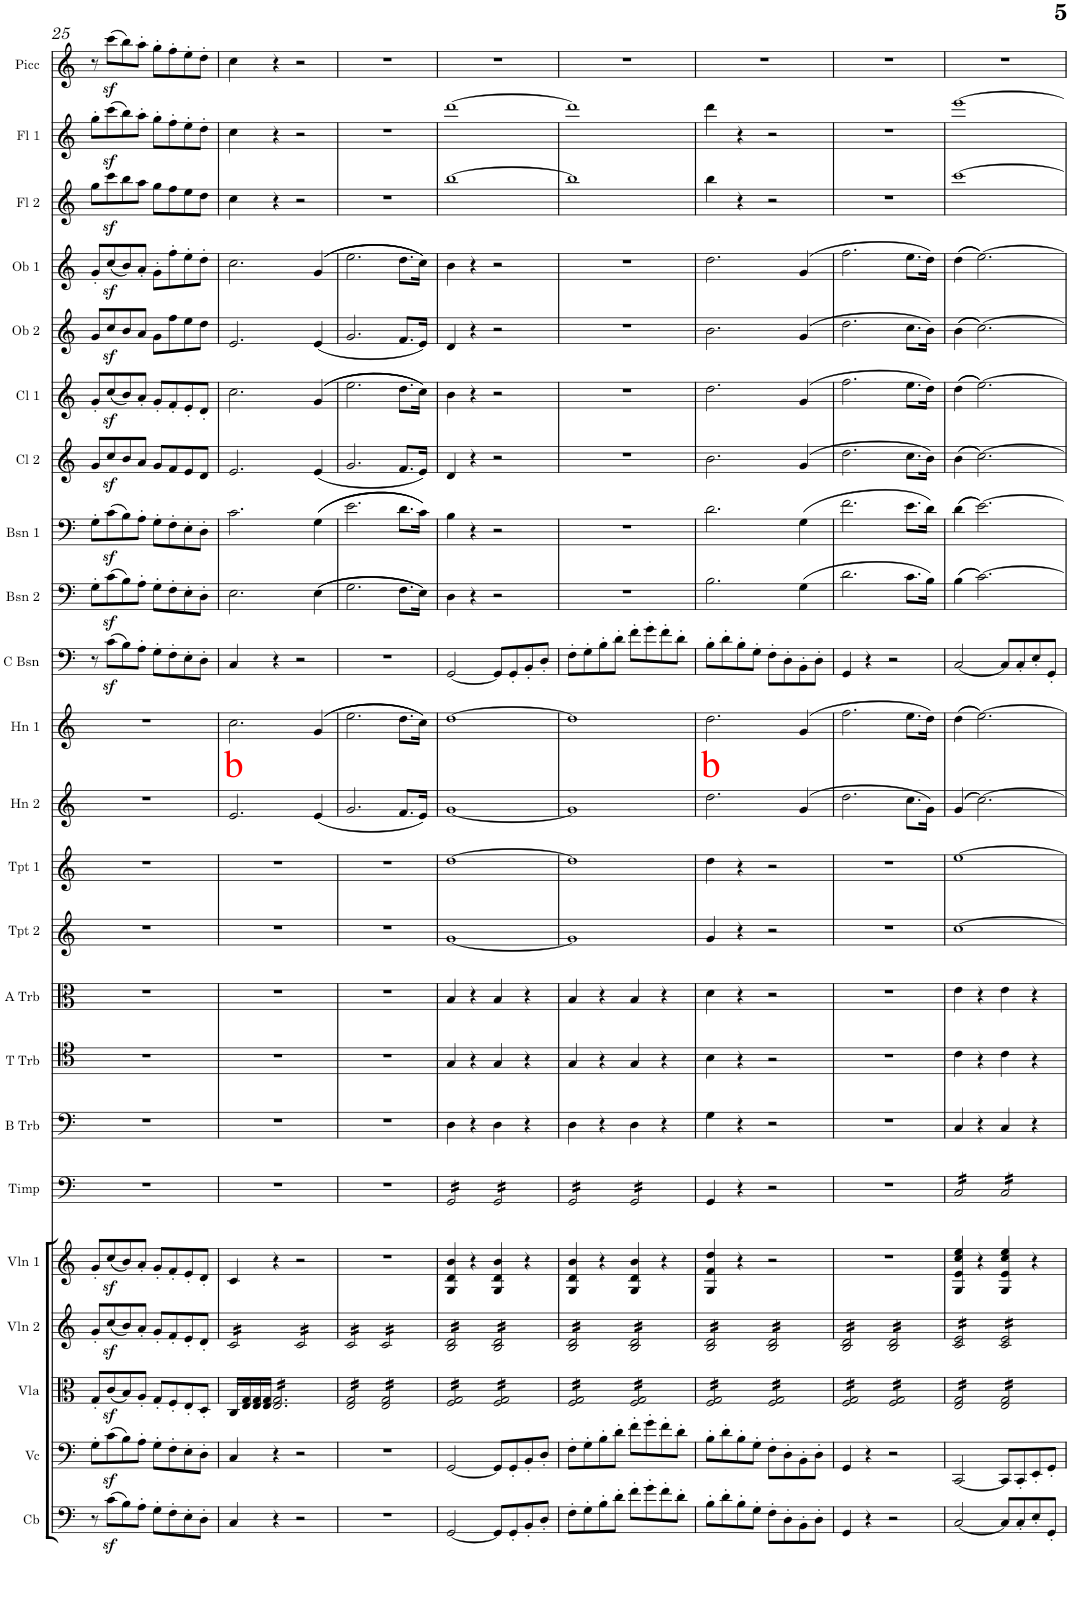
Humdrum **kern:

**kern	**kern	**kern	**kern	**kern	**kern	**kern	**kern	**kern	**kern	**kern	**kern	**kern	**text	**kern	**kern	**kern	**kern	**kern	**kern	**kern	**kern	**kern	**kern
*part23	*part22	*part21	*part20	*part19	*part18	*part17	*part16	*part15	*part14	*part13	*part12	*part11	*part11	*part10	*part9	*part8	*part7	*part6	*part5	*part4	*part3	*part2	*part1
*staff23	*staff22	*staff21	*staff20	*staff19	*staff18	*staff17	*staff16	*staff15	*staff14	*staff13	*staff12	*staff11	*staff11	*staff10	*staff9	*staff8	*staff7	*staff6	*staff5	*staff4	*staff3	*staff2	*staff1
*I"Contrabass	*I"Violoncello	*I"Viola	*I"Violin 2	*I"Violin 1	*I"C, G Timpani	*I"Bass Trombone	*I"Tenor Trombone	*I"Alto Trombone	*I"C Trumpet 2	*I"C Trumpet 1	*I"C Horn 2	*I"C Horn 1	*	*I"Contrabassoon	*I"Bassoon 2	*I"Bassoon 1	*I"C Clarinet 2	*I"C Clarinet 1	*I"Oboe 2	*I"Oboe 1	*I"Flute 2	*I"Flute 1	*I"Piccolo
*I'Cb	*I'Vc	*I'Vla	*I'Vln 2	*I'Vln 1	*I'Timp	*I'B Trb	*I'T Trb	*I'A Trb	*I'Tpt 2	*I'Tpt 1	*I'Hn 2	*I'Hn 1	*	*I'C Bsn	*I'Bsn 2	*I'Bsn 1	*I'Cl 2	*I'Cl 1	*I'Ob 2	*I'Ob 1	*I'Fl 2	*I'Fl 1	*I'Picc
!!LO:PB:g=z
*clefF4	*clefF4	*clefC3	*clefG2	*clefG2	*clefF4	*clefF4	*clefC4	*clefC3	*clefG2	*clefG2	*clefG2	*clefG2	*	*clefF4	*clefF4	*clefF4	*clefG2	*clefG2	*clefG2	*clefG2	*clefG2	*clefG2	*clefG2
*Trd7c12	*	*	*	*	*	*	*	*	*	*	*Trd7c12	*Trd7c12	*	*Trd7c12	*	*	*Trd1c2	*Trd1c2	*	*	*	*	*Trd-7c-12
*k[]	*k[]	*k[]	*k[]	*k[]	*k[]	*k[]	*k[]	*k[]	*k[]	*k[]	*k[]	*k[]	*	*k[]	*k[]	*k[]	*k[]	*k[]	*k[]	*k[]	*k[]	*k[]	*k[]
*M4/4	*M4/4	*M4/4	*M4/4	*M4/4	*M4/4	*M4/4	*M4/4	*M4/4	*M4/4	*M4/4	*M4/4	*M4/4	*	*M4/4	*M4/4	*M4/4	*M4/4	*M4/4	*M4/4	*M4/4	*M4/4	*M4/4	*M4/4
*met(c)	*met(c)	*met(c)	*met(c)	*met(c)	*met(c)	*met(c)	*met(c)	*met(c)	*met(c)	*met(c)	*met(c)	*met(c)	*	*met(c)	*met(c)	*met(c)	*met(c)	*met(c)	*met(c)	*met(c)	*met(c)	*met(c)	*met(c)
=25	=25	=25	=25	=25	=25	=25	=25	=25	=25	=25	=25	=25	=25	=25	=25	=25	=25	=25	=25	=25	=25	=25	=25
8r	8G'\L	8G'/L	8g'/L	8g'/L	1r	1r	1r	1r	1r	1r	1r	1r	.	8r	8G'\L	8G'\L	8g/L	8g'/L	8g/L	8g'/L	8gg\L	8gg'\L	8r
(8cz<\L	(8cz<\	(8cz</	(8ccz</	(8ccz</	.	.	.	.	.	.	.	.	.	(8cz<\L	(8cz<\	(8cz<\	8ccz</	(8ccz</	8ccz</	(8ccz</	8cccz<\	(8cccz<\	(8cccz<\L
8B\)	8B\)	8B/)	8b/)	8b/)	.	.	.	.	.	.	.	.	.	8B\)	8B\)	8B\)	8b/	8b/)	8b/	8b/)	8bb\	8bb\)	8bb\)
8A'\J	8A'\J	8A'/J	8a'/J	8a'/J	.	.	.	.	.	.	.	.	.	8A'\J	8A'\J	8A'\J	8a/J	8a'/J	8a/J	8a'/J	8aa\J	8aa'\J	8aa'\J
8G'\L	8G'\L	8G'/L	8g'/L	8g'/L	.	.	.	.	.	.	.	.	.	8G'\L	8G'\L	8G'\L	8g/L	8g'/L	8g\L	8g'\L	8gg\L	8gg'\L	8gg'\L
8F'\	8F'\	8F'/	8f'/	8f'/	.	.	.	.	.	.	.	.	.	8F'\	8F'\	8F'\	8f/	8f'/	8ff\	8ff'\	8ff\	8ff'\	8ff'\
8E'\	8E'\	8E'/	8e'/	8e'/	.	.	.	.	.	.	.	.	.	8E'\	8E'\	8E'\	8e/	8e'/	8ee\	8ee'\	8ee\	8ee'\	8ee'\
8D'\J	8D'\J	8D'/J	8d'/J	8d'/J	.	.	.	.	.	.	.	.	.	8D'\J	8D'\J	8D'\J	8d/J	8d'/J	8dd\J	8dd'\J	8dd\J	8dd'\J	8dd'\J
=26	=26	=26	=26	=26	=26	=26	=26	=26	=26	=26	=26	=26	=26	=26	=26	=26	=26	=26	=26	=26	=26	=26	=26
!	!	!	!	!	!	!	!	!	!	!	!	!	!LO:LY:b:color=#FF0000	!	!	!	!	!	!	!	!	!	!
*	*	*	*tremolo	*	*	*	*	*	*	*	*	*	*	*	*	*	*	*	*	*	*	*	*
4C/	4C/	16C/LL	16c/LL	4c/	1r	1r	1r	1r	1r	1r	2.e/	2.cc\	b	4C/	2.E\	2.c\	2.e/	2.cc\	2.e/	2.cc\	4cc\	4cc\	4cc\
.	.	16E/ 16G/	16c/	.	.	.	.	.	.	.	.	.	.	.	.	.	.	.	.	.	.	.	.
.	.	16E/ 16G/	16c/	.	.	.	.	.	.	.	.	.	.	.	.	.	.	.	.	.	.	.	.
.	.	16E/ 16G/JJ	16c/	.	.	.	.	.	.	.	.	.	.	.	.	.	.	.	.	.	.	.	.
*	*	*tremolo	*	*	*	*	*	*	*	*	*	*	*	*	*	*	*	*	*	*	*	*	*
4r	4r	16E/ 16G/LL	16c/	4r	.	.	.	.	.	.	.	.	.	4r	.	.	.	.	.	.	4r	4r	4r
.	.	16E/ 16G/	16c/	.	.	.	.	.	.	.	.	.	.	.	.	.	.	.	.	.	.	.	.
.	.	16E/ 16G/	16c/	.	.	.	.	.	.	.	.	.	.	.	.	.	.	.	.	.	.	.	.
.	.	16E/ 16G/	16c/JJ	.	.	.	.	.	.	.	.	.	.	.	.	.	.	.	.	.	.	.	.
2r	2r	16E/ 16G/	16c/LL	2r	.	.	.	.	.	.	.	.	.	2r	.	.	.	.	.	.	2r	2r	2r
.	.	16E/ 16G/	16c/	.	.	.	.	.	.	.	.	.	.	.	.	.	.	.	.	.	.	.	.
.	.	16E/ 16G/	16c/	.	.	.	.	.	.	.	.	.	.	.	.	.	.	.	.	.	.	.	.
.	.	16E/ 16G/	16c/	.	.	.	.	.	.	.	.	.	.	.	.	.	.	.	.	.	.	.	.
.	.	16E/ 16G/	16c/	.	.	.	.	.	.	.	(<4e/	((4g/	.	.	((4E\	((4G\	(<4e/	((4g/	(<4e/	((4g/	.	.	.
.	.	16E/ 16G/	16c/	.	.	.	.	.	.	.	.	.	.	.	.	.	.	.	.	.	.	.	.
.	.	16E/ 16G/	16c/	.	.	.	.	.	.	.	.	.	.	.	.	.	.	.	.	.	.	.	.
.	.	16E/ 16G/JJ	16c/JJ	.	.	.	.	.	.	.	.	.	.	.	.	.	.	.	.	.	.	.	.
=27	=27	=27	=27	=27	=27	=27	=27	=27	=27	=27	=27	=27	=27	=27	=27	=27	=27	=27	=27	=27	=27	=27	=27
1r	1r	16E/ 16G/LL	16c/LL	1r	1r	1r	1r	1r	1r	1r	2.g/	2.ee\	.	1r	2.G\	2.e\	2.g/	2.ee\	2.g/	2.ee\	1r	1r	1r
.	.	16E/ 16G/	16c/	.	.	.	.	.	.	.	.	.	.	.	.	.	.	.	.	.	.	.	.
.	.	16E/ 16G/	16c/	.	.	.	.	.	.	.	.	.	.	.	.	.	.	.	.	.	.	.	.
.	.	16E/ 16G/	16c/	.	.	.	.	.	.	.	.	.	.	.	.	.	.	.	.	.	.	.	.
.	.	16E/ 16G/	16c/	.	.	.	.	.	.	.	.	.	.	.	.	.	.	.	.	.	.	.	.
.	.	16E/ 16G/	16c/	.	.	.	.	.	.	.	.	.	.	.	.	.	.	.	.	.	.	.	.
.	.	16E/ 16G/	16c/	.	.	.	.	.	.	.	.	.	.	.	.	.	.	.	.	.	.	.	.
.	.	16E/ 16G/JJ	16c/JJ	.	.	.	.	.	.	.	.	.	.	.	.	.	.	.	.	.	.	.	.
.	.	16E/ 16G/LL	16c/LL	.	.	.	.	.	.	.	.	.	.	.	.	.	.	.	.	.	.	.	.
.	.	16E/ 16G/	16c/	.	.	.	.	.	.	.	.	.	.	.	.	.	.	.	.	.	.	.	.
.	.	16E/ 16G/	16c/	.	.	.	.	.	.	.	.	.	.	.	.	.	.	.	.	.	.	.	.
.	.	16E/ 16G/	16c/	.	.	.	.	.	.	.	.	.	.	.	.	.	.	.	.	.	.	.	.
.	.	16E/ 16G/	16c/	.	.	.	.	.	.	.	8.f/L	8.dd\L	.	.	8.F\L	8.d\L	8.f/L	8.dd\L	8.f/L	8.dd\L	.	.	.
.	.	16E/ 16G/	16c/	.	.	.	.	.	.	.	.	.	.	.	.	.	.	.	.	.	.	.	.
.	.	16E/ 16G/	16c/	.	.	.	.	.	.	.	.	.	.	.	.	.	.	.	.	.	.	.	.
.	.	16E/ 16G/JJ	16c/JJ	.	.	.	.	.	.	.	16e/Jk)	16cc\Jk))	.	.	16E\Jk))	16c\Jk))	16e/Jk)	16cc\Jk))	16e/Jk)	16cc\Jk))	.	.	.
=28	=28	=28	=28	=28	=28	=28	=28	=28	=28	=28	=28	=28	=28	=28	=28	=28	=28	=28	=28	=28	=28	=28	=28
*	*	*	*	*	*tremolo	*	*	*	*	*	*	*	*	*	*	*	*	*	*	*	*	*	*
[2GG/	[2GG/	16F/ 16G/LL	16B/ 16d/LL	4G/ 4d/ 4b/	16GG/LL	4D\	4G/	4B/	[1g	[1dd	[1g	[1dd	.	[2GG/	4D\	4B\	4d/	4b\	4d/	4b\	[1bb	[1ddd	1r
.	.	16F/ 16G/	16B/ 16d/	.	16GG/	.	.	.	.	.	.	.	.	.	.	.	.	.	.	.	.	.	.
.	.	16F/ 16G/	16B/ 16d/	.	16GG/	.	.	.	.	.	.	.	.	.	.	.	.	.	.	.	.	.	.
.	.	16F/ 16G/	16B/ 16d/	.	16GG/	.	.	.	.	.	.	.	.	.	.	.	.	.	.	.	.	.	.
.	.	16F/ 16G/	16B/ 16d/	4r	16GG/	4r	4r	4r	.	.	.	.	.	.	4r	4r	4r	4r	4r	4r	.	.	.
.	.	16F/ 16G/	16B/ 16d/	.	16GG/	.	.	.	.	.	.	.	.	.	.	.	.	.	.	.	.	.	.
.	.	16F/ 16G/	16B/ 16d/	.	16GG/	.	.	.	.	.	.	.	.	.	.	.	.	.	.	.	.	.	.
.	.	16F/ 16G/JJ	16B/ 16d/JJ	.	16GG/JJ	.	.	.	.	.	.	.	.	.	.	.	.	.	.	.	.	.	.
8GG/L]	8GG/L]	16F/ 16G/LL	16B/ 16d/LL	4G/ 4d/ 4b/	16GG/LL	4D\	4G/	4B/	.	.	.	.	.	8GG/L]	2r	2r	2r	2r	2r	2r	.	.	.
.	.	16F/ 16G/	16B/ 16d/	.	16GG/	.	.	.	.	.	.	.	.	.	.	.	.	.	.	.	.	.	.
8GG'/	8GG'/	16F/ 16G/	16B/ 16d/	.	16GG/	.	.	.	.	.	.	.	.	8GG'/	.	.	.	.	.	.	.	.	.
.	.	16F/ 16G/	16B/ 16d/	.	16GG/	.	.	.	.	.	.	.	.	.	.	.	.	.	.	.	.	.	.
8BB'/	8BB'/	16F/ 16G/	16B/ 16d/	4r	16GG/	4r	4r	4r	.	.	.	.	.	8BB'/	.	.	.	.	.	.	.	.	.
.	.	16F/ 16G/	16B/ 16d/	.	16GG/	.	.	.	.	.	.	.	.	.	.	.	.	.	.	.	.	.	.
8D'/J	8D'/J	16F/ 16G/	16B/ 16d/	.	16GG/	.	.	.	.	.	.	.	.	8D'/J	.	.	.	.	.	.	.	.	.
.	.	16F/ 16G/JJ	16B/ 16d/JJ	.	16GG/JJ	.	.	.	.	.	.	.	.	.	.	.	.	.	.	.	.	.	.
=29	=29	=29	=29	=29	=29	=29	=29	=29	=29	=29	=29	=29	=29	=29	=29	=29	=29	=29	=29	=29	=29	=29	=29
8F'\L	8F'\L	16F/ 16G/LL	16B/ 16d/LL	4G/ 4d/ 4b/	16GG/LL	4D\	4G/	4B/	1g]	1dd]	1g]	1dd]	.	8F'\L	1r	1r	1r	1r	1r	1r	1bb]	1ddd]	1r
.	.	16F/ 16G/	16B/ 16d/	.	16GG/	.	.	.	.	.	.	.	.	.	.	.	.	.	.	.	.	.	.
8G'\	8G'\	16F/ 16G/	16B/ 16d/	.	16GG/	.	.	.	.	.	.	.	.	8G'\	.	.	.	.	.	.	.	.	.
.	.	16F/ 16G/	16B/ 16d/	.	16GG/	.	.	.	.	.	.	.	.	.	.	.	.	.	.	.	.	.	.
8B'\	8B'\	16F/ 16G/	16B/ 16d/	4r	16GG/	4r	4r	4r	.	.	.	.	.	8B'\	.	.	.	.	.	.	.	.	.
.	.	16F/ 16G/	16B/ 16d/	.	16GG/	.	.	.	.	.	.	.	.	.	.	.	.	.	.	.	.	.	.
8d'\J	8d'\J	16F/ 16G/	16B/ 16d/	.	16GG/	.	.	.	.	.	.	.	.	8d'\J	.	.	.	.	.	.	.	.	.
.	.	16F/ 16G/JJ	16B/ 16d/JJ	.	16GG/JJ	.	.	.	.	.	.	.	.	.	.	.	.	.	.	.	.	.	.
8f'\L	8f'\L	16F/ 16G/LL	16B/ 16d/LL	4G/ 4d/ 4b/	16GG/LL	4D\	4G/	4B/	.	.	.	.	.	8f'\L	.	.	.	.	.	.	.	.	.
.	.	16F/ 16G/	16B/ 16d/	.	16GG/	.	.	.	.	.	.	.	.	.	.	.	.	.	.	.	.	.	.
8g'\	8g'\	16F/ 16G/	16B/ 16d/	.	16GG/	.	.	.	.	.	.	.	.	8g'\	.	.	.	.	.	.	.	.	.
.	.	16F/ 16G/	16B/ 16d/	.	16GG/	.	.	.	.	.	.	.	.	.	.	.	.	.	.	.	.	.	.
8f'\	8f'\	16F/ 16G/	16B/ 16d/	4r	16GG/	4r	4r	4r	.	.	.	.	.	8f'\	.	.	.	.	.	.	.	.	.
.	.	16F/ 16G/	16B/ 16d/	.	16GG/	.	.	.	.	.	.	.	.	.	.	.	.	.	.	.	.	.	.
8d'\J	8d'\J	16F/ 16G/	16B/ 16d/	.	16GG/	.	.	.	.	.	.	.	.	8d'\J	.	.	.	.	.	.	.	.	.
.	.	16F/ 16G/JJ	16B/ 16d/JJ	.	16GG/JJ	.	.	.	.	.	.	.	.	.	.	.	.	.	.	.	.	.	.
*	*	*	*	*	*Xtremolo	*	*	*	*	*	*	*	*	*	*	*	*	*	*	*	*	*	*
=30	=30	=30	=30	=30	=30	=30	=30	=30	=30	=30	=30	=30	=30	=30	=30	=30	=30	=30	=30	=30	=30	=30	=30
!	!	!	!	!	!	!	!	!	!	!	!	!	!LO:LY:b:color=#FF0000	!	!	!	!	!	!	!	!	!	!
8B'\L	8B'\L	16F/ 16G/LL	16B/ 16d/LL	4G/ 4f/ 4dd/	4GG/	4G\	4B\	4d\	4g/	4dd\	2.dd\	2.dd\	b	8B'\L	2.B\	2.d\	2.b\	2.dd\	2.b\	2.dd\	4bb\	4ddd\	1r
.	.	16F/ 16G/	16B/ 16d/	.	.	.	.	.	.	.	.	.	.	.	.	.	.	.	.	.	.	.	.
8d'\	8d'\	16F/ 16G/	16B/ 16d/	.	.	.	.	.	.	.	.	.	.	8d'\	.	.	.	.	.	.	.	.	.
.	.	16F/ 16G/	16B/ 16d/	.	.	.	.	.	.	.	.	.	.	.	.	.	.	.	.	.	.	.	.
8B'\	8B'\	16F/ 16G/	16B/ 16d/	4r	4r	4r	4r	4r	4r	4r	.	.	.	8B'\	.	.	.	.	.	.	4r	4r	.
.	.	16F/ 16G/	16B/ 16d/	.	.	.	.	.	.	.	.	.	.	.	.	.	.	.	.	.	.	.	.
8G'\J	8G'\J	16F/ 16G/	16B/ 16d/	.	.	.	.	.	.	.	.	.	.	8G'\J	.	.	.	.	.	.	.	.	.
.	.	16F/ 16G/JJ	16B/ 16d/JJ	.	.	.	.	.	.	.	.	.	.	.	.	.	.	.	.	.	.	.	.
8F'\L	8F'\L	16F/ 16G/LL	16B/ 16d/LL	2r	2r	2r	2r	2r	2r	2r	.	.	.	8F'\L	.	.	.	.	.	.	2r	2r	.
.	.	16F/ 16G/	16B/ 16d/	.	.	.	.	.	.	.	.	.	.	.	.	.	.	.	.	.	.	.	.
8D'\	8D'\	16F/ 16G/	16B/ 16d/	.	.	.	.	.	.	.	.	.	.	8D'\	.	.	.	.	.	.	.	.	.
.	.	16F/ 16G/	16B/ 16d/	.	.	.	.	.	.	.	.	.	.	.	.	.	.	.	.	.	.	.	.
8BB'\	8BB'\	16F/ 16G/	16B/ 16d/	.	.	.	.	.	.	.	(4g/	(4g/	.	8BB'\	(4G\	(4G\	(4g/	(4g/	(4g/	(4g/	.	.	.
.	.	16F/ 16G/	16B/ 16d/	.	.	.	.	.	.	.	.	.	.	.	.	.	.	.	.	.	.	.	.
8D'\J	8D'\J	16F/ 16G/	16B/ 16d/	.	.	.	.	.	.	.	.	.	.	8D'\J	.	.	.	.	.	.	.	.	.
.	.	16F/ 16G/JJ	16B/ 16d/JJ	.	.	.	.	.	.	.	.	.	.	.	.	.	.	.	.	.	.	.	.
=31	=31	=31	=31	=31	=31	=31	=31	=31	=31	=31	=31	=31	=31	=31	=31	=31	=31	=31	=31	=31	=31	=31	=31
4GG/	4GG/	16F/ 16G/LL	16B/ 16d/LL	1r	1r	1r	1r	1r	1r	1r	2.dd\	2.ff\	.	4GG/	2.d\	2.f\	2.dd\	2.ff\	2.dd\	2.ff\	1r	1r	1r
.	.	16F/ 16G/	16B/ 16d/	.	.	.	.	.	.	.	.	.	.	.	.	.	.	.	.	.	.	.	.
.	.	16F/ 16G/	16B/ 16d/	.	.	.	.	.	.	.	.	.	.	.	.	.	.	.	.	.	.	.	.
.	.	16F/ 16G/	16B/ 16d/	.	.	.	.	.	.	.	.	.	.	.	.	.	.	.	.	.	.	.	.
4r	4r	16F/ 16G/	16B/ 16d/	.	.	.	.	.	.	.	.	.	.	4r	.	.	.	.	.	.	.	.	.
.	.	16F/ 16G/	16B/ 16d/	.	.	.	.	.	.	.	.	.	.	.	.	.	.	.	.	.	.	.	.
.	.	16F/ 16G/	16B/ 16d/	.	.	.	.	.	.	.	.	.	.	.	.	.	.	.	.	.	.	.	.
.	.	16F/ 16G/JJ	16B/ 16d/JJ	.	.	.	.	.	.	.	.	.	.	.	.	.	.	.	.	.	.	.	.
2r	2r	16F/ 16G/LL	16B/ 16d/LL	.	.	.	.	.	.	.	.	.	.	2r	.	.	.	.	.	.	.	.	.
.	.	16F/ 16G/	16B/ 16d/	.	.	.	.	.	.	.	.	.	.	.	.	.	.	.	.	.	.	.	.
.	.	16F/ 16G/	16B/ 16d/	.	.	.	.	.	.	.	.	.	.	.	.	.	.	.	.	.	.	.	.
.	.	16F/ 16G/	16B/ 16d/	.	.	.	.	.	.	.	.	.	.	.	.	.	.	.	.	.	.	.	.
.	.	16F/ 16G/	16B/ 16d/	.	.	.	.	.	.	.	8.cc\L	8.ee\L	.	.	8.c\L	8.e\L	8.cc\L	8.ee\L	8.cc\L	8.ee\L	.	.	.
.	.	16F/ 16G/	16B/ 16d/	.	.	.	.	.	.	.	.	.	.	.	.	.	.	.	.	.	.	.	.
.	.	16F/ 16G/	16B/ 16d/	.	.	.	.	.	.	.	.	.	.	.	.	.	.	.	.	.	.	.	.
.	.	16F/ 16G/JJ	16B/ 16d/JJ	.	.	.	.	.	.	.	16g\Jk)	16dd\Jk)	.	.	16B\Jk)	16d\Jk)	16b\Jk)	16dd\Jk)	16b\Jk)	16dd\Jk)	.	.	.
=32	=32	=32	=32	=32	=32	=32	=32	=32	=32	=32	=32	=32	=32	=32	=32	=32	=32	=32	=32	=32	=32	=32	=32
*	*	*	*	*	*tremolo	*	*	*	*	*	*	*	*	*	*	*	*	*	*	*	*	*	*
[2C/	[2CC/	16E/ 16G/LL	16c/ 16e/LL	4G/ 4e/ 4cc/ 4ee/	16C/LL	4C/	4c\	4e\	[1cc	[1ee	((4g/	((4dd\	.	[2C/	((4B\	((4d\	((4b\	((4dd\	((4b\	((4dd\	[1ccc	[1eee	1r
.	.	16E/ 16G/	16c/ 16e/	.	16C/	.	.	.	.	.	.	.	.	.	.	.	.	.	.	.	.	.	.
.	.	16E/ 16G/	16c/ 16e/	.	16C/	.	.	.	.	.	.	.	.	.	.	.	.	.	.	.	.	.	.
.	.	16E/ 16G/	16c/ 16e/	.	16C/	.	.	.	.	.	.	.	.	.	.	.	.	.	.	.	.	.	.
.	.	16E/ 16G/	16c/ 16e/	4r	16C/	4r	4r	4r	.	.	[2.cc\))	[2.ee\))	.	.	[2.c\))	[2.e\))	[2.cc\))	[2.ee\))	[2.cc\))	[2.ee\))	.	.	.
.	.	16E/ 16G/	16c/ 16e/	.	16C/	.	.	.	.	.	.	.	.	.	.	.	.	.	.	.	.	.	.
.	.	16E/ 16G/	16c/ 16e/	.	16C/	.	.	.	.	.	.	.	.	.	.	.	.	.	.	.	.	.	.
.	.	16E/ 16G/JJ	16c/ 16e/JJ	.	16C/JJ	.	.	.	.	.	.	.	.	.	.	.	.	.	.	.	.	.	.
8C/L]	8CC/L]	16E/ 16G/LL	16c/ 16e/LL	4G/ 4e/ 4cc/ 4ee/	16C/LL	4C/	4c\	4e\	.	.	.	.	.	8C/L]	.	.	.	.	.	.	.	.	.
.	.	16E/ 16G/	16c/ 16e/	.	16C/	.	.	.	.	.	.	.	.	.	.	.	.	.	.	.	.	.	.
8C'/	8CC'/	16E/ 16G/	16c/ 16e/	.	16C/	.	.	.	.	.	.	.	.	8C'/	.	.	.	.	.	.	.	.	.
.	.	16E/ 16G/	16c/ 16e/	.	16C/	.	.	.	.	.	.	.	.	.	.	.	.	.	.	.	.	.	.
8E'/	8EE'/	16E/ 16G/	16c/ 16e/	4r	16C/	4r	4r	4r	.	.	.	.	.	8E'/	.	.	.	.	.	.	.	.	.
.	.	16E/ 16G/	16c/ 16e/	.	16C/	.	.	.	.	.	.	.	.	.	.	.	.	.	.	.	.	.	.
8GG'/J	8GG'/J	16E/ 16G/	16c/ 16e/	.	16C/	.	.	.	.	.	.	.	.	8GG'/J	.	.	.	.	.	.	.	.	.
.	.	16E/ 16G/JJ	16c/ 16e/JJ	.	16C/JJ	.	.	.	.	.	.	.	.	.	.	.	.	.	.	.	.	.	.
*	*	*	*	*	*Xtremolo	*	*	*	*	*	*	*	*	*	*	*	*	*	*	*	*	*	*
*	*	*	*Xtremolo	*	*	*	*	*	*	*	*	*	*	*	*	*	*	*	*	*	*	*	*
*	*	*Xtremolo	*	*	*	*	*	*	*	*	*	*	*	*	*	*	*	*	*	*	*	*	*
=	=	=	=	=	=	=	=	=	=	=	=	=	=	=	=	=	=	=	=	=	=	=	=
*-	*-	*-	*-	*-	*-	*-	*-	*-	*-	*-	*-	*-	*-	*-	*-	*-	*-	*-	*-	*-	*-	*-	*-
